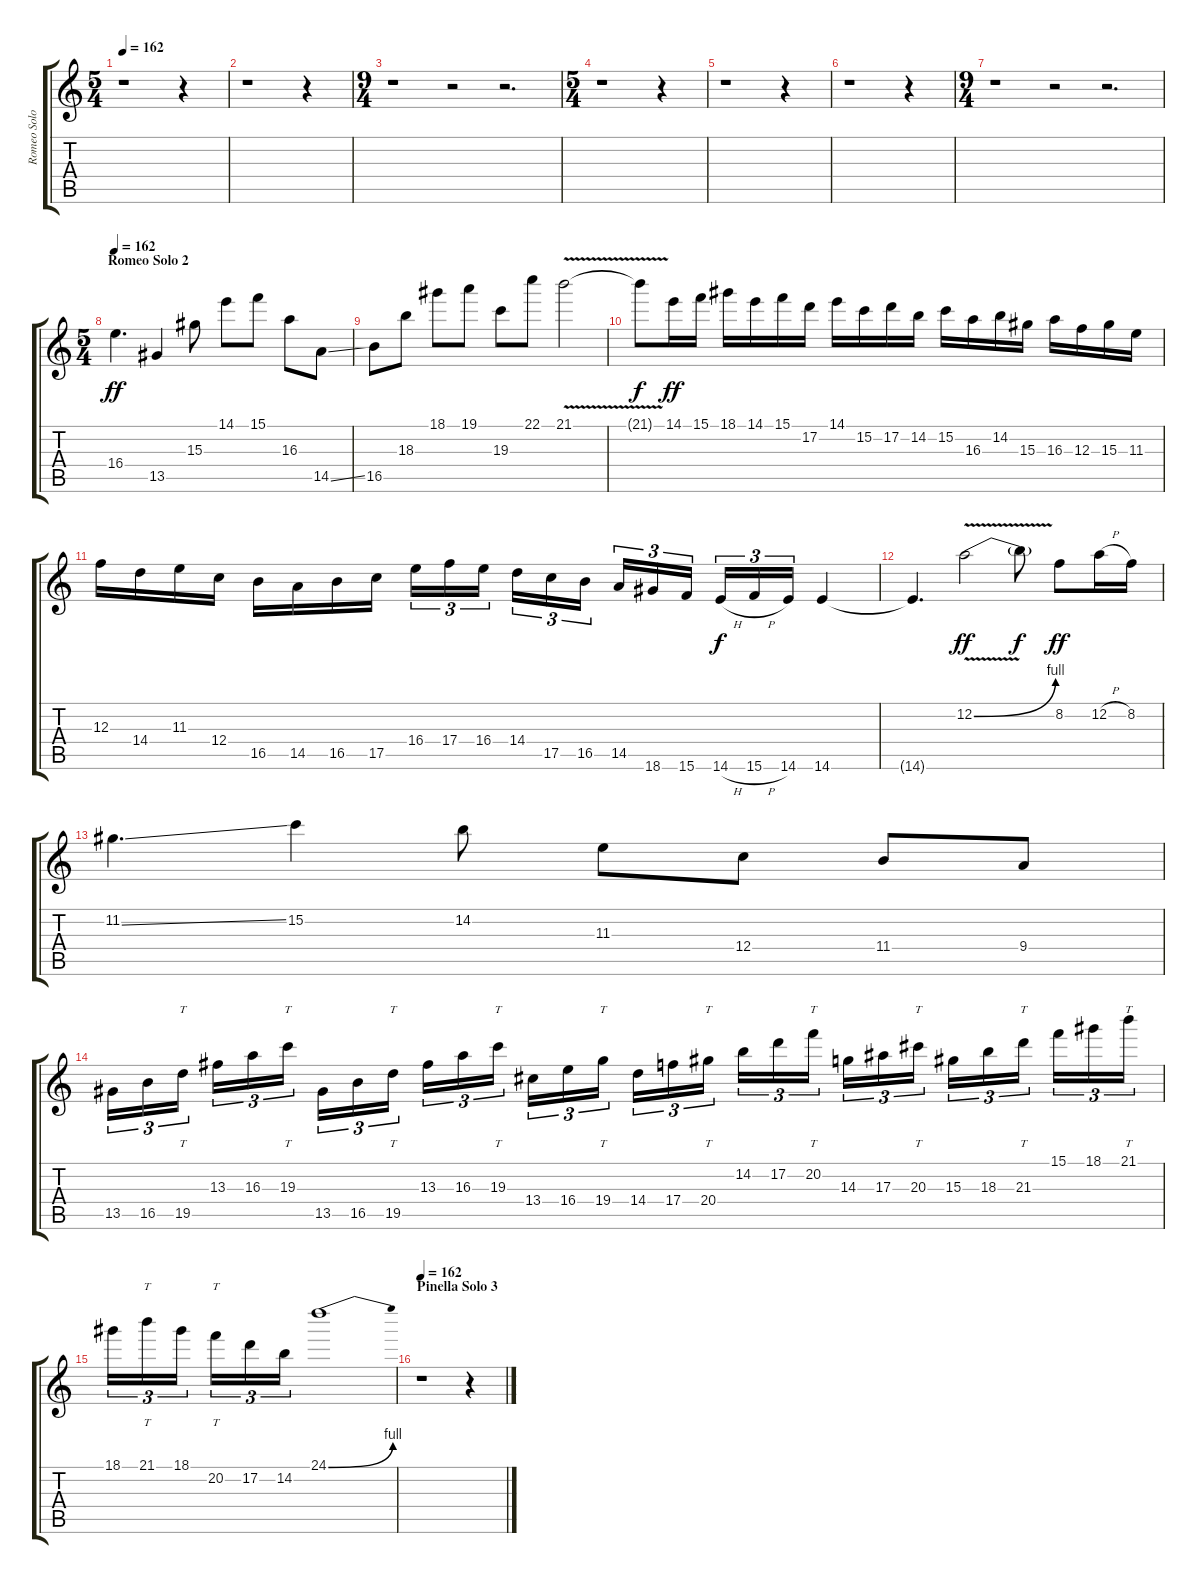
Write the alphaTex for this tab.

\track ("Romeo Solo" "Romeo Solo") {instrument distortionguitar}
\staff {score tabs}
\tuning (D4 A3 F3 C3 G2 D2) {hide}
\ts (5 4)
\tempo 162
\clef g2
\ks c
r.1{dy ff} r.4 |
r.1 r.4 |
\ts (9 4)
r.1 r.2 r.2{d} |
\ts (5 4)
r.1 r.4 |
r.1 r.4 |
r.1 r.4 |
\ts (9 4)
r.1 r.2 r.2{d} |
\ts (5 4)
\section ("" "Romeo Solo 2")
\tempo 162
16.4.4{d volume 16 balance 8} 13.5.4 15.3.8 14.1.8 15.1.8 16.3.8 14.5{ss}.8 |
16.5.8 18.3.8 18.1.8 19.1.8 19.3.8 22.1.8 21.1{v}.2 |
21.1{t}.8{dy f} 14.1.16{dy ff} 15.1.16 18.1.16 14.1.16 15.1.16 17.2.16 14.1.16 15.2.16 17.2.16 14.2.16 15.2.16 16.3.16 14.2.16 15.3.16 16.3.16 12.3.16 15.3.16 11.3.16 |
12.3.16 14.4.16 11.3.16 12.4.16 16.5.16 14.5.16 16.5.16 17.5.16 16.4.16{tu (3 2)} 17.4.16{tu (3 2)} 16.4.16{tu (3 2)} 14.4.16{tu (3 2)} 17.5.16{tu (3 2)} 16.5.16{tu (3 2)} 14.5.16{tu (3 2)} 18.6.16{tu (3 2)} 15.6.16{tu (3 2)} 14.6{h}.16{tu (3 2) dy f} 15.6{h}.16{tu (3 2)} 14.6.16{tu (3 2)} 14.6.4 |
14.6{t}.4{d} 12.2{be (bend 0 0 60 4) v}.2{dy ff} 12.2{t}.8{dy f} 8.2.8{dy ff} 12.2{h}.16 8.2.16 |
11.2{ss}.4{d} 15.2.4 14.2.8 11.3.8 12.4.8 11.4.8 9.4.8 |
13.5.16{tu (3 2)} 16.5.16{tu (3 2)} 19.5.16{tt tu (3 2)} 13.3.16{tu (3 2)} 16.3.16{tu (3 2)} 19.3.16{tt tu (3 2)} 13.5.16{tu (3 2)} 16.5.16{tu (3 2)} 19.5.16{tt tu (3 2)} 13.3.16{tu (3 2)} 16.3.16{tu (3 2)} 19.3.16{tt tu (3 2)} 13.4.16{tu (3 2)} 16.4.16{tu (3 2)} 19.4.16{tt tu (3 2)} 14.4.16{tu (3 2)} 17.4.16{tu (3 2)} 20.4.16{tt tu (3 2)} 14.2.16{tu (3 2)} 17.2.16{tu (3 2)} 20.2.16{tt tu (3 2)} 14.3.16{tu (3 2)} 17.3.16{tu (3 2)} 20.3.16{tt tu (3 2)} 15.3.16{tu (3 2)} 18.3.16{tu (3 2)} 21.3.16{tt tu (3 2)} 15.1.16{tu (3 2)} 18.1.16{tu (3 2)} 21.1.16{tt tu (3 2)} |
18.1.16{tu (3 2)} 21.1.16{tt tu (3 2)} 18.1.16{tu (3 2)} 20.2.16{tt tu (3 2)} 17.2.16{tu (3 2)} 14.2.16{tu (3 2)} 24.1{be (bend 0 0 60 4)}.1 |
\section ("" "Pinella Solo 3")
\tempo 162
r.1 r.4
